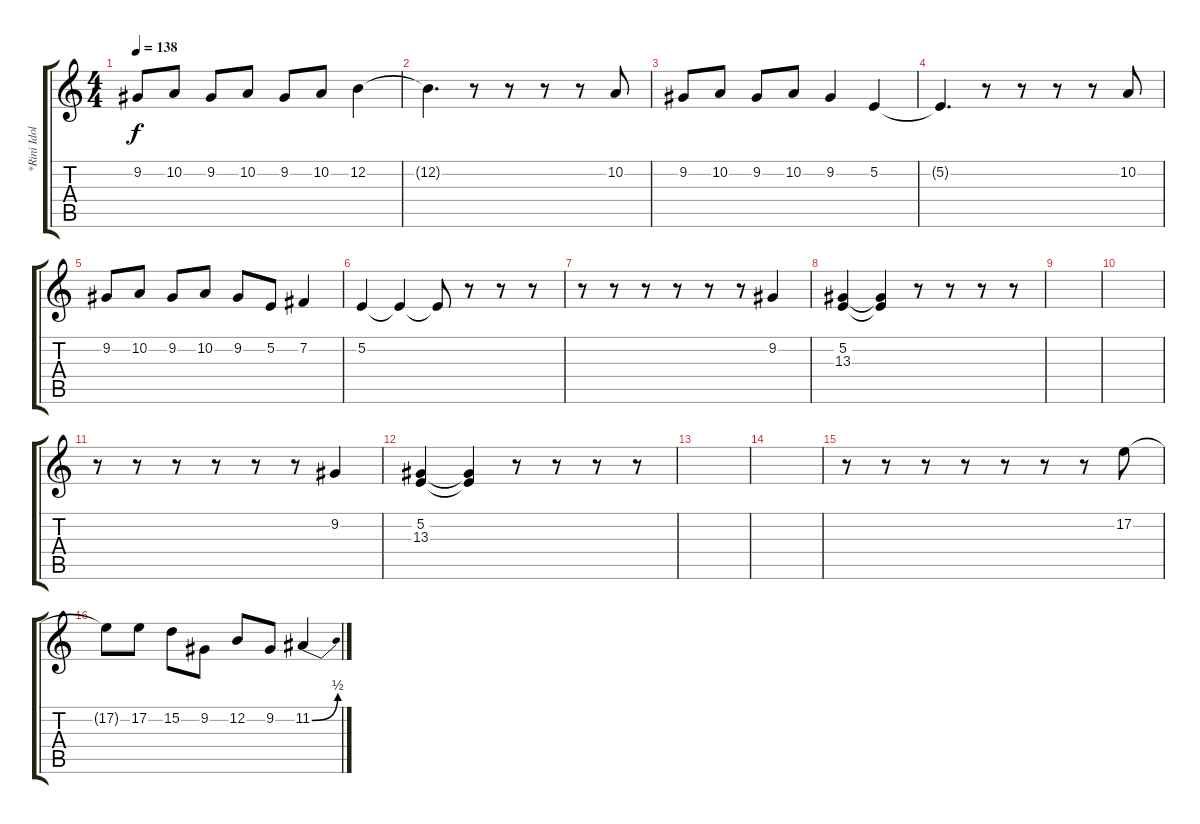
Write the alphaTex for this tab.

\track ("*Rini Idol" "*Rini Idol") {instrument tenorsax}
\staff {score tabs}
\tuning (E4 B3 G3 D3 A2 E2) {hide}
\ts (4 4)
\tempo 138
\clef g2
\ks c
9.2.8{dy f} 10.2.8 9.2.8 10.2.8 9.2.8 10.2.8 12.2.4 |
12.2{t}.4{d} r.8 r.8 r.8 r.8 10.2.8 |
9.2.8 10.2.8 9.2.8 10.2.8 9.2.4 5.2.4 |
5.2{t}.4{d} r.8 r.8 r.8 r.8 10.2.8 |
9.2.8 10.2.8 9.2.8 10.2.8 9.2.8 5.2.8 7.2.4 |
5.2.4 5.2{t}.4 5.2{t}.8 r.8 r.8 r.8 |
r.8 r.8 r.8 r.8 r.8 r.8 9.2.4 |
(5.2 13.3).4{volume 5} (5.2{t} 13.3{t}).4 r.8 r.8 r.8 r.8 |
|
|
r.8 r.8 r.8 r.8 r.8 r.8 9.2.4 |
(5.2 13.3).4{volume 5} (5.2{t} 13.3{t}).4 r.8 r.8 r.8 r.8 |
|
|
r.8 r.8 r.8 r.8 r.8 r.8 r.8 17.2.8 |
17.2{t}.8 17.2.8 15.2.8 9.2.8 12.2.8 9.2.8 11.2{be (bend 0 0 60 2)}.4
